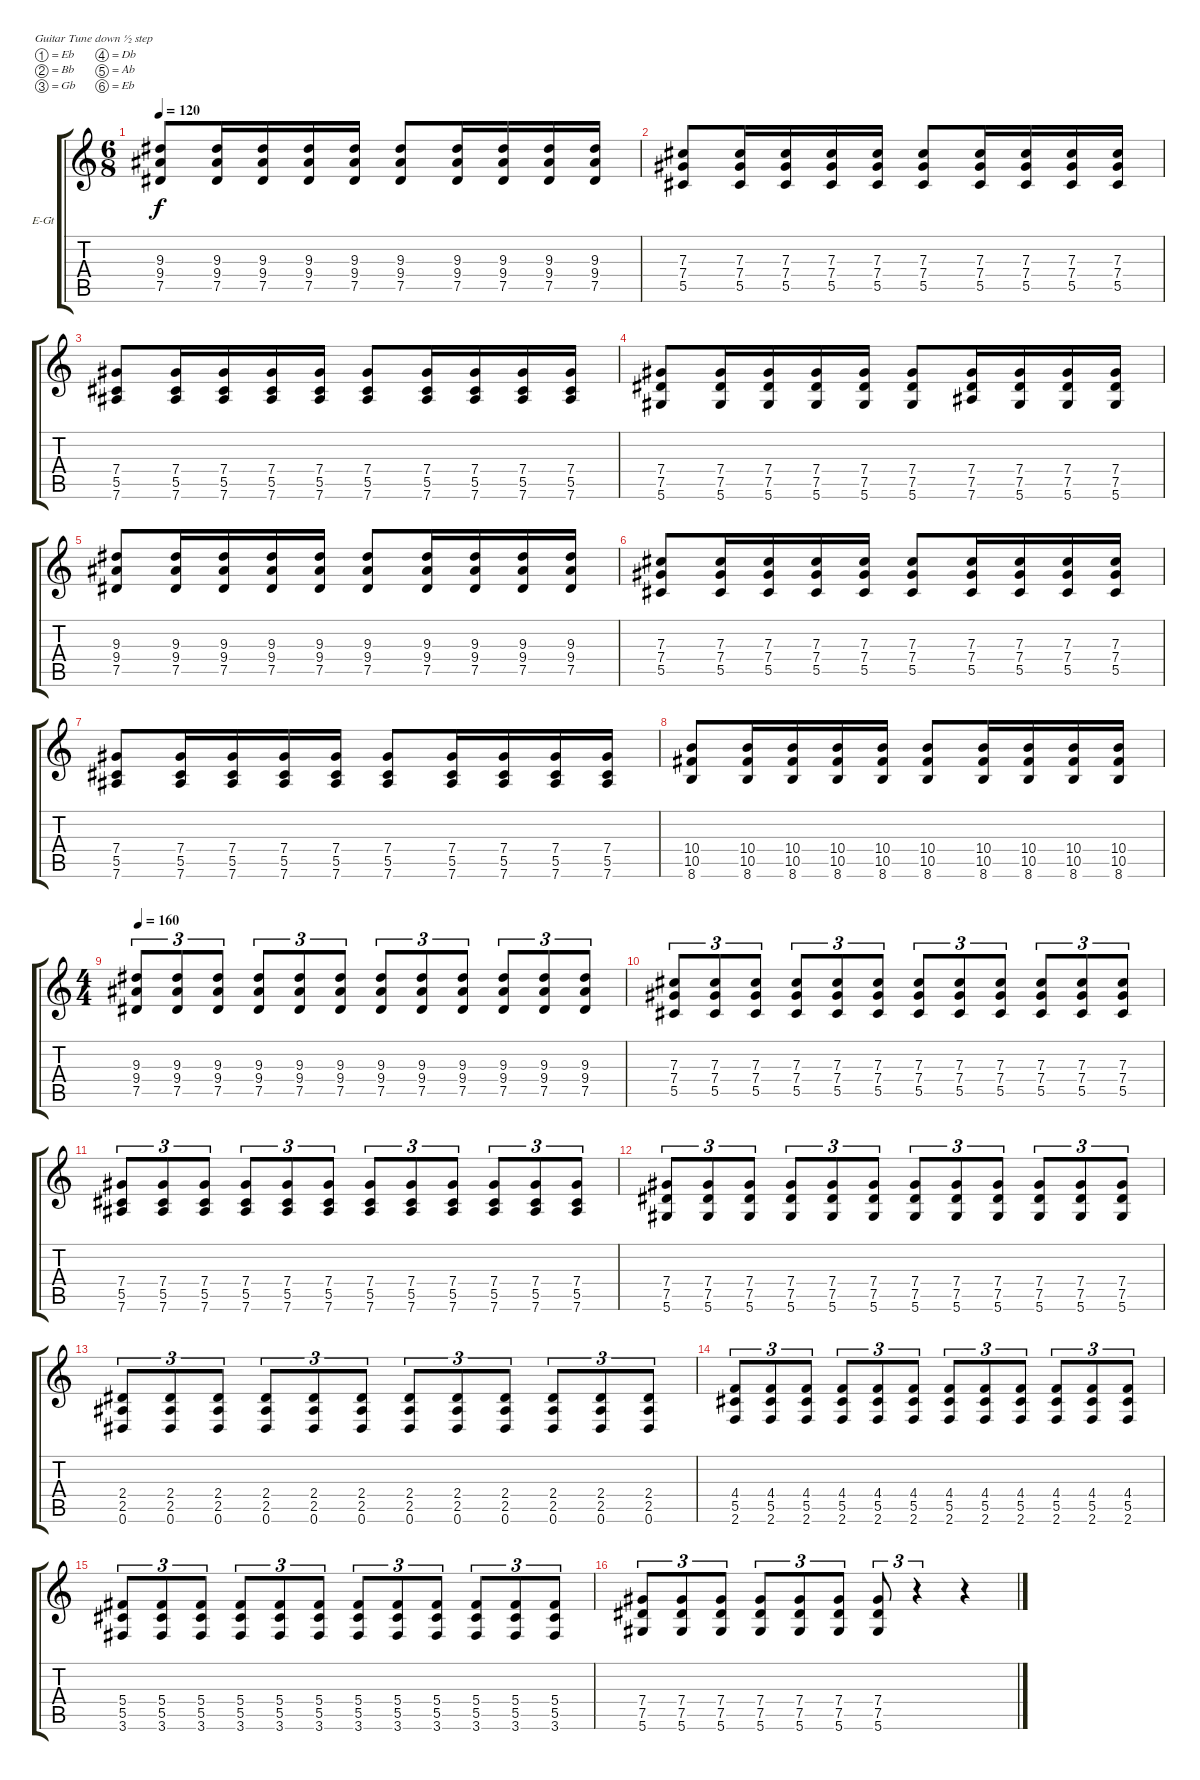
\defaultSystemsLayout 4
\bracketExtendMode groupsimilarinstruments
\firstSystemTrackNameOrientation horizontal
\otherSystemsTrackNameOrientation horizontal
\track ("Tim Millar" "E-Gt") {instrument distortionguitar}
\staff {score tabs}
\tuning (Eb4 Bb3 Gb3 Db3 Ab2 Eb2)
\ts (6 8)
\tempo 120
\clef g2
\ks c
(7.5 9.4 9.3).8{dy f} (9.3 9.4 7.5).16 (9.3 9.4 7.5).16 (9.3 9.4 7.5).16 (9.3 9.4 7.5).16 (9.3 9.4 7.5).8 (9.3 9.4 7.5).16 (9.3 9.4 7.5).16 (9.3 9.4 7.5).16 (9.3 9.4 7.5).16 |
(5.5 7.4 7.3).8 (7.3 7.4 5.5).16 (7.3 7.4 5.5).16 (7.3 7.4 5.5).16 (7.3 7.4 5.5).16 (7.3 7.4 5.5).8 (7.3 7.4 5.5).16 (7.3 7.4 5.5).16 (7.3 7.4 5.5).16 (7.3 7.4 5.5).16 |
(5.5 7.4 7.6).8 (7.4 5.5 7.6).16 (7.4 5.5 7.6).16 (7.4 5.5 7.6).16 (7.4 5.5 7.6).16 (7.4 5.5 7.6).8 (7.4 5.5 7.6).16 (7.4 5.5 7.6).16 (7.4 5.5 7.6).16 (7.4 5.5 7.6).16 |
(7.5 7.4 5.6).8 (7.4 7.5 5.6).16 (7.4 7.5 5.6).16 (7.4 7.5 5.6).16 (7.4 7.5 5.6).16 (7.4 7.5 5.6).8 (7.4 7.5 7.6).16 (7.4 7.5 5.6).16 (7.4 7.5 5.6).16 (7.4 7.5 5.6).16 |
(7.5 9.4 9.3).8 (9.3 9.4 7.5).16 (9.3 9.4 7.5).16 (9.3 9.4 7.5).16 (9.3 9.4 7.5).16 (9.3 9.4 7.5).8 (9.3 9.4 7.5).16 (9.3 9.4 7.5).16 (9.3 9.4 7.5).16 (9.3 9.4 7.5).16 |
(5.5 7.4 7.3).8 (7.3 7.4 5.5).16 (7.3 7.4 5.5).16 (7.3 7.4 5.5).16 (7.3 7.4 5.5).16 (7.3 7.4 5.5).8 (7.3 7.4 5.5).16 (7.3 7.4 5.5).16 (7.3 7.4 5.5).16 (7.3 7.4 5.5).16 |
(5.5 7.4 7.6).8 (7.4 5.5 7.6).16 (7.4 5.5 7.6).16 (7.4 5.5 7.6).16 (7.4 5.5 7.6).16 (7.4 5.5 7.6).8 (7.4 5.5 7.6).16 (7.4 5.5 7.6).16 (7.4 5.5 7.6).16 (7.4 5.5 7.6).16 |
(10.5 10.4 8.6).8 (10.4 10.5 8.6).16 (10.4 10.5 8.6).16 (10.4 10.5 8.6).16 (10.4 10.5 8.6).16 (10.4 10.5 8.6).8 (10.4 10.5 8.6).16 (10.4 10.5 8.6).16 (10.4 10.5 8.6).16 (10.4 10.5 8.6).16 |
\ts (4 4)
\tempo (160 0.00625)
(9.4 9.3 7.5).8{tu (3 2)} (9.3 9.4 7.5).8{tu (3 2)} (9.3 9.4 7.5).8{tu (3 2)} (9.3 9.4 7.5).8{tu (3 2)} (9.3 9.4 7.5).8{tu (3 2)} (9.3 9.4 7.5).8{tu (3 2)} (9.3 9.4 7.5).8{tu (3 2)} (9.3 9.4 7.5).8{tu (3 2)} (9.3 9.4 7.5).8{tu (3 2)} (9.3 9.4 7.5).8{tu (3 2)} (9.3 9.4 7.5).8{tu (3 2)} (9.3 9.4 7.5).8{tu (3 2)} |
(7.4 7.3 5.5).8{tu (3 2)} (7.3 7.4 5.5).8{tu (3 2)} (7.3 7.4 5.5).8{tu (3 2)} (7.3 7.4 5.5).8{tu (3 2)} (7.3 7.4 5.5).8{tu (3 2)} (7.3 7.4 5.5).8{tu (3 2)} (7.3 7.4 5.5).8{tu (3 2)} (7.3 7.4 5.5).8{tu (3 2)} (7.3 7.4 5.5).8{tu (3 2)} (7.3 7.4 5.5).8{tu (3 2)} (7.3 7.4 5.5).8{tu (3 2)} (7.3 7.4 5.5).8{tu (3 2)} |
(7.4 5.5 7.6).8{tu (3 2)} (7.4 5.5 7.6).8{tu (3 2)} (7.4 5.5 7.6).8{tu (3 2)} (7.4 5.5 7.6).8{tu (3 2)} (7.4 5.5 7.6).8{tu (3 2)} (7.4 5.5 7.6).8{tu (3 2)} (7.4 5.5 7.6).8{tu (3 2)} (7.4 5.5 7.6).8{tu (3 2)} (7.4 5.5 7.6).8{tu (3 2)} (7.4 5.5 7.6).8{tu (3 2)} (7.4 5.5 7.6).8{tu (3 2)} (7.4 5.5 7.6).8{tu (3 2)} |
(7.4 7.5 5.6).8{tu (3 2)} (7.4 7.5 5.6).8{tu (3 2)} (7.4 7.5 5.6).8{tu (3 2)} (7.4 7.5 5.6).8{tu (3 2)} (7.4 7.5 5.6).8{tu (3 2)} (7.4 7.5 5.6).8{tu (3 2)} (7.4 7.5 5.6).8{tu (3 2)} (7.4 7.5 5.6).8{tu (3 2)} (7.4 7.5 5.6).8{tu (3 2)} (7.4 7.5 5.6).8{tu (3 2)} (7.4 7.5 5.6).8{tu (3 2)} (7.4 7.5 5.6).8{tu (3 2)} |
(0.6 2.5 2.4).8{tu (3 2)} (0.6 2.5 2.4).8{tu (3 2)} (0.6 2.5 2.4).8{tu (3 2)} (0.6 2.5 2.4).8{tu (3 2)} (0.6 2.5 2.4).8{tu (3 2)} (0.6 2.5 2.4).8{tu (3 2)} (0.6 2.5 2.4).8{tu (3 2)} (0.6 2.5 2.4).8{tu (3 2)} (0.6 2.5 2.4).8{tu (3 2)} (0.6 2.5 2.4).8{tu (3 2)} (0.6 2.5 2.4).8{tu (3 2)} (0.6 2.5 2.4).8{tu (3 2)} |
(2.6 4.4 5.5).8{tu (3 2)} (2.6 4.4 5.5).8{tu (3 2)} (2.6 5.5 4.4).8{tu (3 2)} (2.6 4.4 5.5).8{tu (3 2)} (2.6 4.4 5.5).8{tu (3 2)} (2.6 5.5 4.4).8{tu (3 2)} (2.6 4.4 5.5).8{tu (3 2)} (2.6 4.4 5.5).8{tu (3 2)} (2.6 5.5 4.4).8{tu (3 2)} (2.6 4.4 5.5).8{tu (3 2)} (2.6 4.4 5.5).8{tu (3 2)} (2.6 5.5 4.4).8{tu (3 2)} |
(5.5 5.4 3.6).8{tu (3 2)} (5.5 5.4 3.6).8{tu (3 2)} (5.5 5.4 3.6).8{tu (3 2)} (5.5 5.4 3.6).8{tu (3 2)} (5.5 5.4 3.6).8{tu (3 2)} (5.5 5.4 3.6).8{tu (3 2)} (5.5 5.4 3.6).8{tu (3 2)} (5.5 5.4 3.6).8{tu (3 2)} (5.5 5.4 3.6).8{tu (3 2)} (5.5 5.4 3.6).8{tu (3 2)} (5.5 5.4 3.6).8{tu (3 2)} (5.5 5.4 3.6).8{tu (3 2)} |
(5.6 7.5 7.4).8{tu (3 2)} (5.6 7.5 7.4).8{tu (3 2)} (5.6 7.5 7.4).8{tu (3 2)} (5.6 7.5 7.4).8{tu (3 2)} (5.6 7.5 7.4).8{tu (3 2)} (5.6 7.5 7.4).8{tu (3 2)} (5.6 7.5 7.4).8{tu (3 2)} r.4{tu (3 2)} r.4
